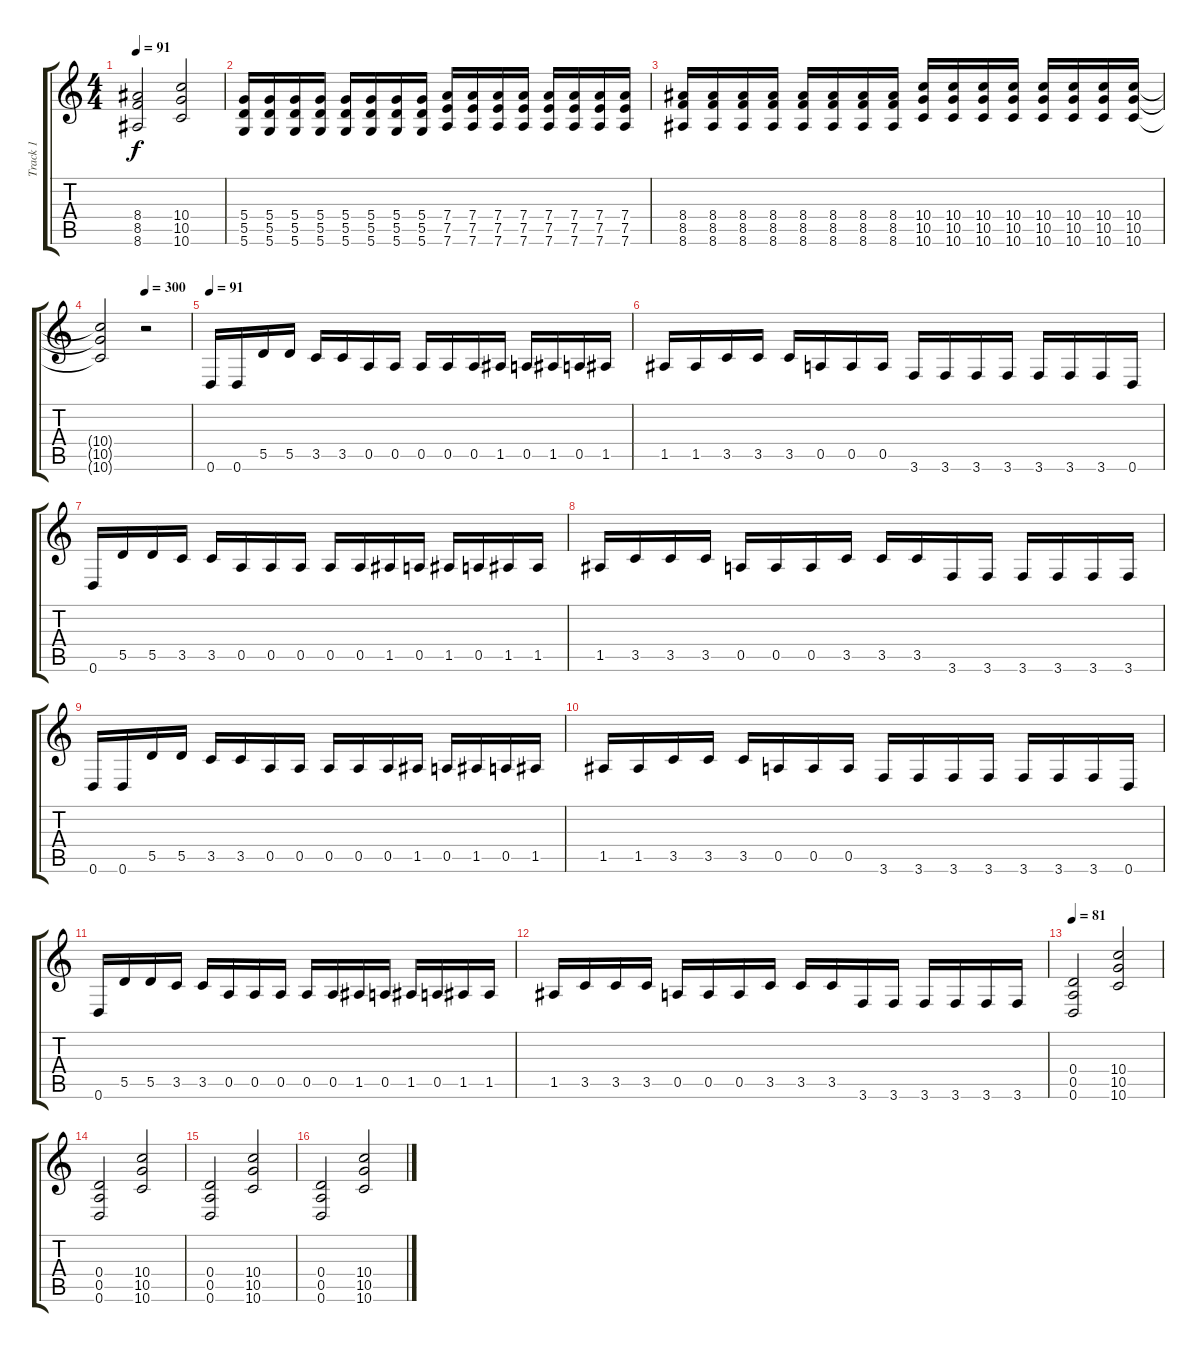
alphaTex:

\track ("Track 1" "Track 1") {instrument overdrivenguitar}
\staff {score tabs}
\tuning (E4 B3 G3 D3 A2 D2) {hide}
\ts (4 4)
\tempo 91
\clef g2
\ks c
(8.4 8.5 8.6).2{dy f} (10.4 10.5 10.6).2 |
(5.4 5.5 5.6).16 (5.4 5.5 5.6).16 (5.4 5.5 5.6).16 (5.4 5.5 5.6).16 (5.4 5.5 5.6).16 (5.4 5.5 5.6).16 (5.4 5.5 5.6).16 (5.4 5.5 5.6).16 (7.4 7.5 7.6).16 (7.4 7.5 7.6).16 (7.4 7.5 7.6).16 (7.4 7.5 7.6).16 (7.4 7.5 7.6).16 (7.4 7.5 7.6).16 (7.4 7.5 7.6).16 (7.4 7.5 7.6).16 |
(8.4 8.5 8.6).16 (8.4 8.5 8.6).16 (8.4 8.5 8.6).16 (8.4 8.5 8.6).16 (8.4 8.5 8.6).16 (8.4 8.5 8.6).16 (8.4 8.5 8.6).16 (8.4 8.5 8.6).16 (10.4 10.5 10.6).16 (10.4 10.5 10.6).16 (10.4 10.5 10.6).16 (10.4 10.5 10.6).16 (10.4 10.5 10.6).16 (10.4 10.5 10.6).16 (10.4 10.5 10.6).16 (10.4 10.5 10.6).16 |
\tempo (300 0.5)
(10.4{t} 10.5{t} 10.6{t}).2 r.2 |
\tempo 91
0.6.16 0.6.16 5.5.16 5.5.16 3.5.16 3.5.16 0.5.16 0.5.16 0.5.16 0.5.16 0.5.16 1.5.16 0.5.16 1.5.16 0.5.16 1.5.16 |
1.5.16 1.5.16 3.5.16 3.5.16 3.5.16 0.5.16 0.5.16 0.5.16 3.6.16 3.6.16 3.6.16 3.6.16 3.6.16 3.6.16 3.6.16 0.6.16 |
0.6.16 5.5.16 5.5.16 3.5.16 3.5.16 0.5.16 0.5.16 0.5.16 0.5.16 0.5.16 1.5.16 0.5.16 1.5.16 0.5.16 1.5.16 1.5.16 |
1.5.16 3.5.16 3.5.16 3.5.16 0.5.16 0.5.16 0.5.16 3.5.16 3.5.16 3.5.16 3.6.16 3.6.16 3.6.16 3.6.16 3.6.16 3.6.16 |
0.6.16 0.6.16 5.5.16 5.5.16 3.5.16 3.5.16 0.5.16 0.5.16 0.5.16 0.5.16 0.5.16 1.5.16 0.5.16 1.5.16 0.5.16 1.5.16 |
1.5.16 1.5.16 3.5.16 3.5.16 3.5.16 0.5.16 0.5.16 0.5.16 3.6.16 3.6.16 3.6.16 3.6.16 3.6.16 3.6.16 3.6.16 0.6.16 |
0.6.16 5.5.16 5.5.16 3.5.16 3.5.16 0.5.16 0.5.16 0.5.16 0.5.16 0.5.16 1.5.16 0.5.16 1.5.16 0.5.16 1.5.16 1.5.16 |
1.5.16 3.5.16 3.5.16 3.5.16 0.5.16 0.5.16 0.5.16 3.5.16 3.5.16 3.5.16 3.6.16 3.6.16 3.6.16 3.6.16 3.6.16 3.6.16 |
\tempo 81
(0.4 0.5 0.6).2 (10.4 10.5 10.6).2 |
(0.4 0.5 0.6).2 (10.4 10.5 10.6).2 |
(0.4 0.5 0.6).2 (10.4 10.5 10.6).2 |
(0.4 0.5 0.6).2 (10.4 10.5 10.6).2
